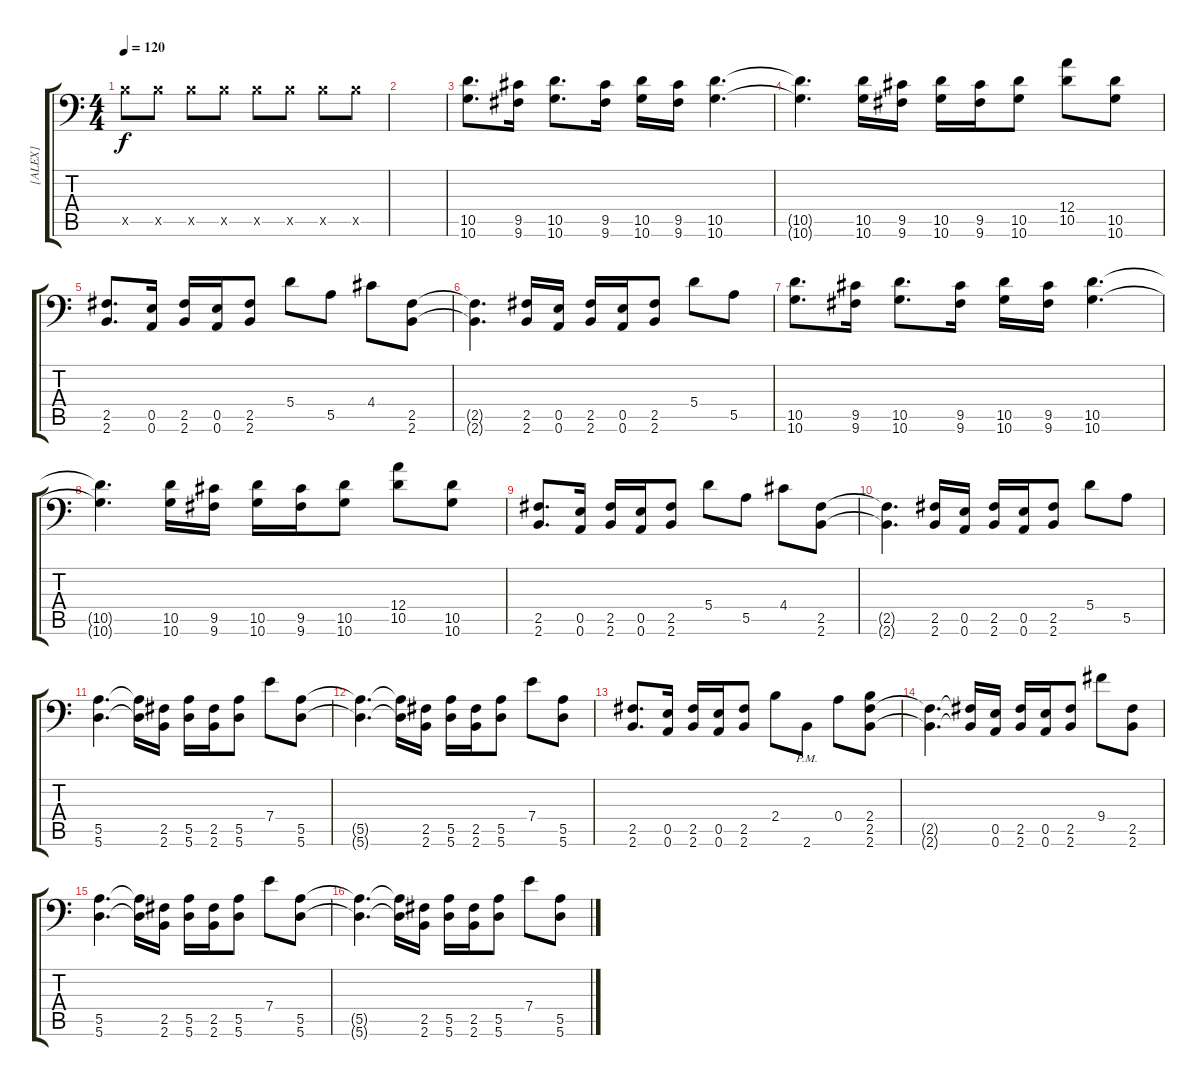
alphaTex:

\track ("[ALEX]" "[ALEX]") {instrument distortionguitar}
\staff {score tabs}
\tuning (B3 Gb3 D3 A2 E2 A1) {hide}
\ts (4 4)
\tempo 120
\clef f4
\ks c
7.5{x}.8{dy f} 7.5{x}.8 7.5{x}.8 7.5{x}.8 7.5{x}.8 7.5{x}.8 7.5{x}.8 7.5{x}.8 |
|
(10.5 10.6).8{d volume 16} (9.5 9.6).16 (10.5 10.6).8{d} (9.5 9.6).16 (10.5 10.6).16 (9.5 9.6).16 (10.5 10.6).4{d} |
(10.5{t} 10.6{t}).4{d} (10.5 10.6).16 (9.5 9.6).16 (10.5 10.6).16 (9.5 9.6).16 (10.5 10.6).8 (12.4 10.5).8 (10.5 10.6).8 |
(2.5 2.6).8{d} (0.5 0.6).16 (2.5 2.6).16 (0.5 0.6).16 (2.5 2.6).8 5.4.8 5.5.8 4.4.8 (2.5 2.6).8 |
(2.5{t} 2.6{t}).4{d} (2.5 2.6).16 (0.5 0.6).16 (2.5 2.6).16 (0.5 0.6).16 (2.5 2.6).8 5.4.8 5.5.8 |
(10.5 10.6).8{d} (9.5 9.6).16 (10.5 10.6).8{d} (9.5 9.6).16 (10.5 10.6).16 (9.5 9.6).16 (10.5 10.6).4{d} |
(10.5{t} 10.6{t}).4{d} (10.5 10.6).16 (9.5 9.6).16 (10.5 10.6).16 (9.5 9.6).16 (10.5 10.6).8 (12.4 10.5).8 (10.5 10.6).8 |
(2.5 2.6).8{d} (0.5 0.6).16 (2.5 2.6).16 (0.5 0.6).16 (2.5 2.6).8 5.4.8 5.5.8 4.4.8 (2.5 2.6).8 |
(2.5{t} 2.6{t}).4{d} (2.5 2.6).16 (0.5 0.6).16 (2.5 2.6).16 (0.5 0.6).16 (2.5 2.6).8 5.4.8 5.5.8 |
(5.5 5.6).4{d} (5.5{t} 5.6{t}).16 (2.5 2.6).16 (5.5 5.6).16 (2.5 2.6).16 (5.5 5.6).8 7.4.8 (5.5 5.6).8 |
(5.5{t} 5.6{t}).4{d} (5.5{t} 5.6{t}).16 (2.5 2.6).16 (5.5 5.6).16 (2.5 2.6).16 (5.5 5.6).8 7.4.8 (5.5 5.6).8 |
(2.5 2.6).8{d} (0.5 0.6).16 (2.5 2.6).16 (0.5 0.6).16 (2.5 2.6).8 2.4.8 2.6{pm}.8 0.4.8 (2.4 2.5 2.6).8 |
(2.5{t} 2.6{t}).4{d} (2.5{t} 2.6{t}).16 (0.5 0.6).16 (2.5 2.6).16 (0.5 0.6).16 (2.5 2.6).8 9.4.8 (2.5 2.6).8 |
(5.5 5.6).4{d} (5.5{t} 5.6{t}).16 (2.5 2.6).16 (5.5 5.6).16 (2.5 2.6).16 (5.5 5.6).8 7.4.8 (5.5 5.6).8 |
(5.5{t} 5.6{t}).4{d} (5.5{t} 5.6{t}).16 (2.5 2.6).16 (5.5 5.6).16 (2.5 2.6).16 (5.5 5.6).8 7.4.8 (5.5 5.6).8
